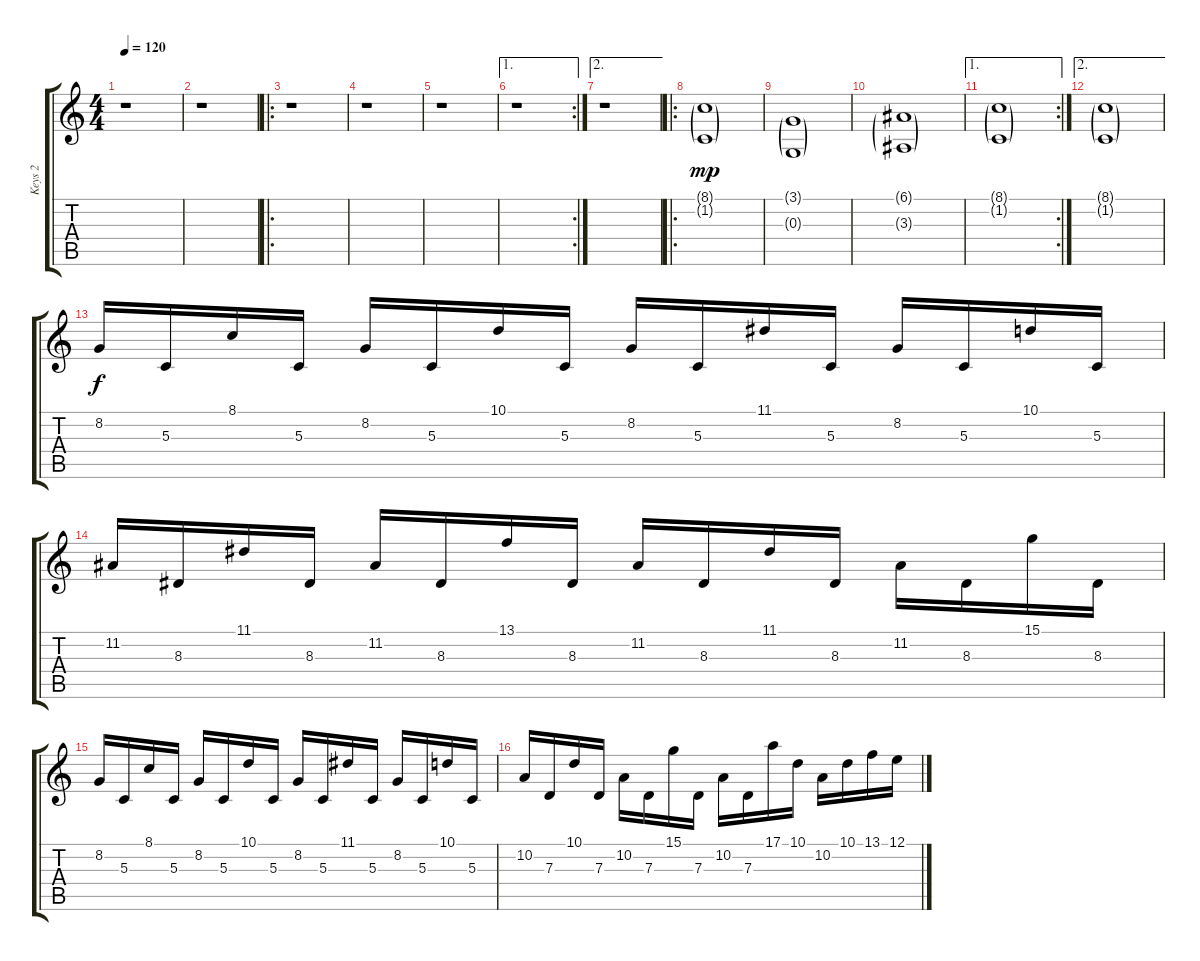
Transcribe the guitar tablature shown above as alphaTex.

\track ("Keys 2" "Keys 2") {instrument lead2sawtooth}
\staff {score tabs}
\tuning (E4 B3 G3 D3 A2 E2) {hide}
\ts (4 4)
\tempo 120
\clef g2
\ks c
r.1{dy f} |
r.1 |
\ro
r.1 |
r.1 |
r.1 |
\ae 1
\rc 2
r.1 |
\ae 2
r.1 |
\ro
(8.1{g} 1.2{g}).1{dy mp} |
(3.1{g} 0.3{g}).1 |
(6.1{g} 3.3{g}).1 |
\ae 1
\rc 2
(8.1{g} 1.2{g}).1 |
\ae 2
(8.1{g} 1.2{g}).1 |
8.2.16{dy f} 5.3.16 8.1.16 5.3.16 8.2.16 5.3.16 10.1.16 5.3.16 8.2.16 5.3.16 11.1.16 5.3.16 8.2.16 5.3.16 10.1.16 5.3.16 |
11.2.16 8.3.16 11.1.16 8.3.16 11.2.16 8.3.16 13.1.16 8.3.16 11.2.16 8.3.16 11.1.16 8.3.16 11.2.16 8.3.16 15.1.16 8.3.16 |
8.2.16 5.3.16 8.1.16 5.3.16 8.2.16 5.3.16 10.1.16 5.3.16 8.2.16 5.3.16 11.1.16 5.3.16 8.2.16 5.3.16 10.1.16 5.3.16 |
10.2.16 7.3.16 10.1.16 7.3.16 10.2.16 7.3.16 15.1.16 7.3.16 10.2.16 7.3.16 17.1.16 10.1.16 10.2.16 10.1.16 13.1.16 12.1.16
